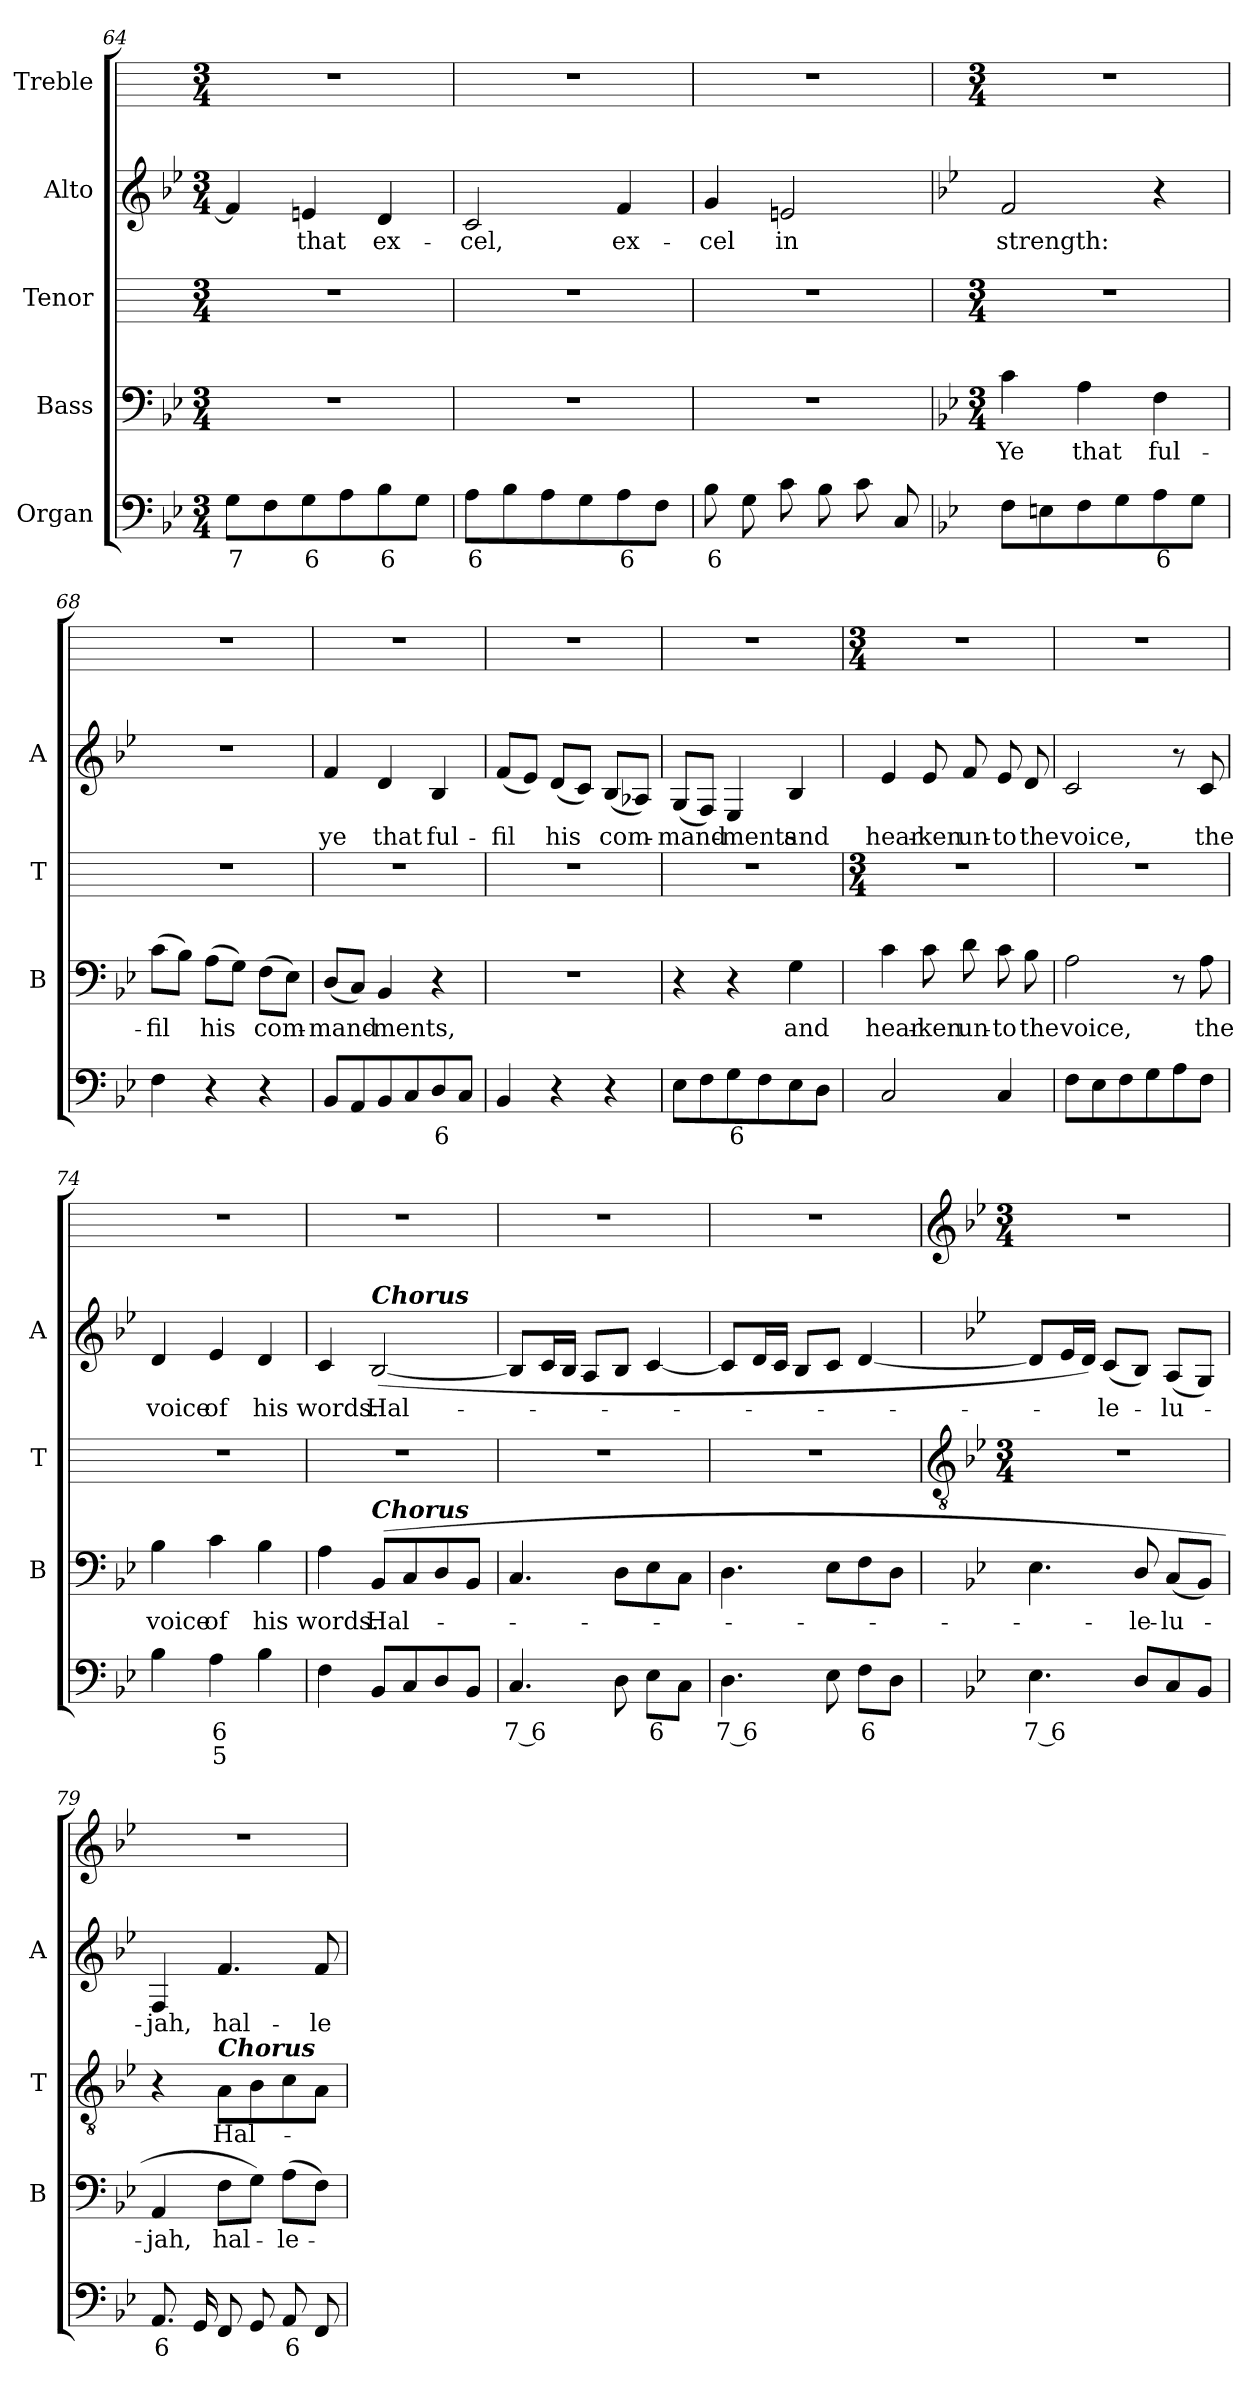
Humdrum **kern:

**kern	**text	**text	**kern	**text	**kern	**text	**kern	**text	**kern
*part5	*part5	*part5	*part4	*part4	*part3	*part3	*part2	*part2	*part1
*staff5	*staff5	*staff5	*staff4	*staff4	*staff3	*staff3	*staff2	*staff2	*staff1
*I"Organ	*	*	*I"Bass	*	*I"Tenor	*	*I"Alto	*	*I"Treble
*	*	*	*I'B	*	*I'T	*	*I'A	*	*
*clefF4	*	*	*clefF4	*	*	*	*clefG2	*	*
*k[b-e-]	*	*	*k[b-e-]	*	*	*	*k[b-e-]	*	*
*B-:	*	*	*B-:	*	*	*	*B-:	*	*
*M3/4	*	*	*M3/4	*	*M3/4	*	*M3/4	*	*M3/4
=64	=64	=64	=64	=64	=64	=64	=64	=64	=64
!	!LO:LY:b	!	!	!	!	!	!	!	!
8GL	7	.	2.r	.	2.r	.	4f]	.	2.r
8F	.	.	.	.	.	.	.	.	.
!	!LO:LY:b	!	!	!	!	!	!	!LO:LY:b	!
8G	6	.	.	.	.	.	4en	that	.
8A	.	.	.	.	.	.	.	.	.
!	!LO:LY:b	!	!	!	!	!	!	!LO:LY:b	!
8B-	6	.	.	.	.	.	4d	ex-	.
8GJ	.	.	.	.	.	.	.	.	.
=65	=65	=65	=65	=65	=65	=65	=65	=65	=65
!	!LO:LY:b	!	!	!	!	!	!	!LO:LY:b	!
8AL	6	.	2.r	.	2.r	.	2c	-cel,	2.r
8B-	.	.	.	.	.	.	.	.	.
8A	.	.	.	.	.	.	.	.	.
8G	.	.	.	.	.	.	.	.	.
!	!LO:LY:b	!	!	!	!	!	!	!LO:LY:b	!
8A	6	.	.	.	.	.	4f	ex-	.
8FJ	.	.	.	.	.	.	.	.	.
=66	=66	=66	=66	=66	=66	=66	=66	=66	=66
!	!LO:LY:b	!	!	!	!	!	!	!LO:LY:b	!
8B-L	6	.	2.r	.	2.r	.	4g	-cel	2.r
8G	.	.	.	.	.	.	.	.	.
!	!	!	!	!	!	!	!	!LO:LY:b	!
8c	.	.	.	.	.	.	2en	in	.
8B-	.	.	.	.	.	.	.	.	.
8c	.	.	.	.	.	.	.	.	.
8C	.	.	.	.	.	.	.	.	.
!!LO:LB:g=z
=67	=67	=67	=67	=67	=67	=67	=67	=67	=67
*	*	*	*k[b-e-]	*	*	*	*	*	*
*	*	*	*B-:	*	*	*	*	*	*
*	*	*	*M3/4	*	*M3/4	*	*	*	*M3/4
!	!	!	!	!LO:LY:b	!	!	!	!LO:LY:b	!
8FL	.	.	4c	Ye	2.r	.	2f	strength:	2.r
8En	.	.	.	.	.	.	.	.	.
!	!	!	!	!LO:LY:b	!	!	!	!	!
8F	.	.	4A	that	.	.	.	.	.
8G	.	.	.	.	.	.	.	.	.
!	!LO:LY:b	!	!	!LO:LY:b	!	!	!	!	!
8A	6	.	4F	ful-	.	.	4r	.	.
8GJ	.	.	.	.	.	.	.	.	.
=68	=68	=68	=68	=68	=68	=68	=68	=68	=68
!	!	!	!	!LO:LY:b	!	!	!LO:N:vis=1	!	!
4F	.	.	(>8cL	-fil	2.r	.	2.r	.	2.r
.	.	.	8B-J)	.	.	.	.	.	.
!	!	!	!	!LO:LY:b	!	!	!	!	!
4r	.	.	(>8AL	his	.	.	.	.	.
.	.	.	8GJ)	.	.	.	.	.	.
!	!	!	!	!LO:LY:b	!	!	!	!	!
4r	.	.	(>8FL	com-	.	.	.	.	.
.	.	.	8E-J)	.	.	.	.	.	.
=69	=69	=69	=69	=69	=69	=69	=69	=69	=69
!	!	!	!	!LO:LY:b	!	!	!	!LO:LY:b	!
8BB-L	.	.	(<8DL	mand-	2.r	.	4f	ye	2.r
8AA	.	.	8CJ)	.	.	.	.	.	.
!	!	!	!	!LO:LY:b	!	!	!	!LO:LY:b	!
8BB-	.	.	4BB-	ments,	.	.	4d	that	.
8C	.	.	.	.	.	.	.	.	.
!	!LO:LY:b	!	!	!	!	!	!	!LO:LY:b	!
8D	6	.	4r	.	.	.	4B-	ful-	.
8CJ	.	.	.	.	.	.	.	.	.
=70	=70	=70	=70	=70	=70	=70	=70	=70	=70
!	!	!	!LO:N:vis=1	!	!	!	!	!LO:LY:b	!
4BB-	.	.	2.r	.	2.r	.	(<8fL	-fil	2.r
.	.	.	.	.	.	.	8e-J)	.	.
!	!	!	!	!	!	!	!	!LO:LY:b	!
4r	.	.	.	.	.	.	(<8dL	his	.
.	.	.	.	.	.	.	8cJ)	.	.
!	!	!	!	!	!	!	!	!LO:LY:b	!
4r	.	.	.	.	.	.	(<8B-L	com-	.
.	.	.	.	.	.	.	8A-XJ)	.	.
=71	=71	=71	=71	=71	=71	=71	=71	=71	=71
!	!	!	!	!	!	!	!	!LO:LY:b	!
8E-L	.	.	4r	.	2.r	.	(<8GL	mand-	2.r
8F	.	.	.	.	.	.	8FJ)	.	.
!	!LO:LY:b	!	!	!	!	!	!	!LO:LY:b	!
8G	6	.	4r	.	.	.	4E-	ments	.
8F	.	.	.	.	.	.	.	.	.
!	!	!	!	!LO:LY:b	!	!	!	!LO:LY:b	!
8E-	.	.	4G	and	.	.	4B-	and	.
8DJ	.	.	.	.	.	.	.	.	.
!!LO:LB:g=z
=72	=72	=72	=72	=72	=72	=72	=72	=72	=72
*	*	*	*	*	*M3/4	*	*	*	*M3/4
!	!	!	!	!LO:LY:b	!	!	!	!LO:LY:b	!
2C	.	.	4c	hear-	2.r	.	4e-	hear-	2.r
!	!	!	!	!LO:LY:b	!	!	!	!LO:LY:b	!
.	.	.	8c	-ken	.	.	8e-	-ken	.
!	!	!	!	!LO:LY:b	!	!	!	!LO:LY:b	!
.	.	.	8d	un-	.	.	8f	un-	.
!	!	!	!	!LO:LY:b	!	!	!	!LO:LY:b	!
4C	.	.	8c	-to	.	.	8e-	-to	.
!	!	!	!	!LO:LY:b	!	!	!	!LO:LY:b	!
.	.	.	8B-	the	.	.	8d	the	.
=73	=73	=73	=73	=73	=73	=73	=73	=73	=73
!	!	!	!	!LO:LY:b	!	!	!	!LO:LY:b	!
8FL	.	.	2A	voice,	2.r	.	2c	voice,	2.r
8E-	.	.	.	.	.	.	.	.	.
8F	.	.	.	.	.	.	.	.	.
8G	.	.	.	.	.	.	.	.	.
8A	.	.	8r	.	.	.	8r	.	.
!	!	!	!	!LO:LY:b	!	!	!	!LO:LY:b	!
8FJ	.	.	8A	the	.	.	8c	the	.
=74	=74	=74	=74	=74	=74	=74	=74	=74	=74
!	!	!	!	!LO:LY:b	!	!	!	!LO:LY:b	!
4B-	.	.	4B-	voice	2.r	.	4d	voice	2.r
!	!LO:LY:b	!LO:LY:b	!	!LO:LY:b	!	!	!	!LO:LY:b	!
4A	6	5	4c	of	.	.	4e-	of	.
!	!	!	!	!LO:LY:b	!	!	!	!LO:LY:b	!
4B-	.	.	4B-	his	.	.	4d	his	.
=75	=75	=75	=75	=75	=75	=75	=75	=75	=75
!	!	!	!	!LO:LY:b	!	!	!	!LO:LY:b	!
4F	.	.	4A	words.	2.r	.	4c	words.	2.r
!	!	!	!	!	!	!	!LO:TX:a:Bi:t=Chorus	!	!
!	!	!	!LO:TX:a:Bi:t=Chorus	!	!	!	!	!	!
!	!	!	!	!LO:LY:b	!	!	!	!LO:LY:b	!
8BB-L	.	.	(>8BB-L	Hal-	.	.	(<[2B-	Hal-	.
8C	.	.	8C	.	.	.	.	.	.
8D	.	.	8D	.	.	.	.	.	.
8BB-J	.	.	8BB-J	.	.	.	.	.	.
=76	=76	=76	=76	=76	=76	=76	=76	=76	=76
!	!LO:LY:b	!	!	!	!	!	!	!	!
4.C	7 6	.	4.C	.	2.r	.	8B-L]	.	2.r
.	.	.	.	.	.	.	16cL	.	.
.	.	.	.	.	.	.	16B-JJ	.	.
.	.	.	.	.	.	.	8AL	.	.
8D	.	.	8DL	.	.	.	8B-J	.	.
!	!LO:LY:b	!	!	!	!	!	!	!	!
8E-L	6	.	8E-	.	.	.	[4c	.	.
8CJ	.	.	8CJ	.	.	.	.	.	.
=77	=77	=77	=77	=77	=77	=77	=77	=77	=77
!	!LO:LY:b	!	!	!	!	!	!	!	!
4.D	7 6	.	4.D	.	2.r	.	8cL]	.	2.r
.	.	.	.	.	.	.	16dL	.	.
.	.	.	.	.	.	.	16cJJ	.	.
.	.	.	.	.	.	.	8B-L	.	.
8E-	.	.	8E-L	.	.	.	8cJ	.	.
!	!LO:LY:b	!	!	!	!	!	!	!	!
8FL	6	.	8F	.	.	.	[4d	.	.
8DJ	.	.	8DJ	.	.	.	.	.	.
!!LO:LB:g=z
=78	=78	=78	=78	=78	=78	=78	=78	=78	=78
*	*	*	*	*	*clefGv2	*	*	*	*clefG2
*	*	*	*	*	*k[b-e-]	*	*	*	*k[b-e-]
*	*	*	*	*	*B-:	*	*	*	*B-:
*	*	*	*	*	*M3/4	*	*	*	*M3/4
!	!LO:LY:b	!	!	!	!LO:N:vis=1	!	!	!	!LO:N:vis=1
4.E-	7 6	.	4.E-	.	2.r	.	8dL]	.	2.r
.	.	.	.	.	.	.	16e-L	.	.
.	.	.	.	.	.	.	16dJJ)	.	.
!	!	!	!	!	!	!	!	!LO:LY:b	!
.	.	.	.	.	.	.	(<8cL	le-	.
!	!	!	!	!LO:LY:b	!	!	!	!	!
8DL	.	.	8D/	le-	.	.	8B-J)	.	.
!	!	!	!	!LO:LY:b	!	!	!	!LO:LY:b	!
8C	.	.	(<8CL	-lu-	.	.	(<8AL	lu-	.
8BB-J	.	.	8BB-J)	.	.	.	8GJ)	.	.
=79	=79	=79	=79	=79	=79	=79	=79	=79	=79
!	!LO:LY:b	!	!	!LO:LY:b	!	!	!	!LO:LY:b	!LO:N:vis=1
8.AAL	6	.	4AA	jah,	4r	.	4F	jah,	2.r
16GGL	.	.	.	.	.	.	.	.	.
!	!	!	!	!	!LO:TX:a:Bi:t=Chorus	!	!	!	!
!	!	!	!	!LO:LY:b	!	!LO:LY:b	!	!LO:LY:b	!
8FF	.	.	8FL	hal-	8AL	Hal-	4.f	hal-	.
8GG	.	.	8GJ)	.	8B-	.	.	.	.
!	!LO:LY:b	!	!	!LO:LY:b	!	!	!	!	!
8AA	6	.	(>8AL	le-	8c	.	.	.	.
!	!	!	!	!	!	!	!	!LO:LY:b	!
8FFJ	.	.	8FJ)	.	8AJ	.	8f	-le-	.
=	=	=	=	=	=	=	=	=	=
*-	*-	*-	*-	*-	*-	*-	*-	*-	*-
